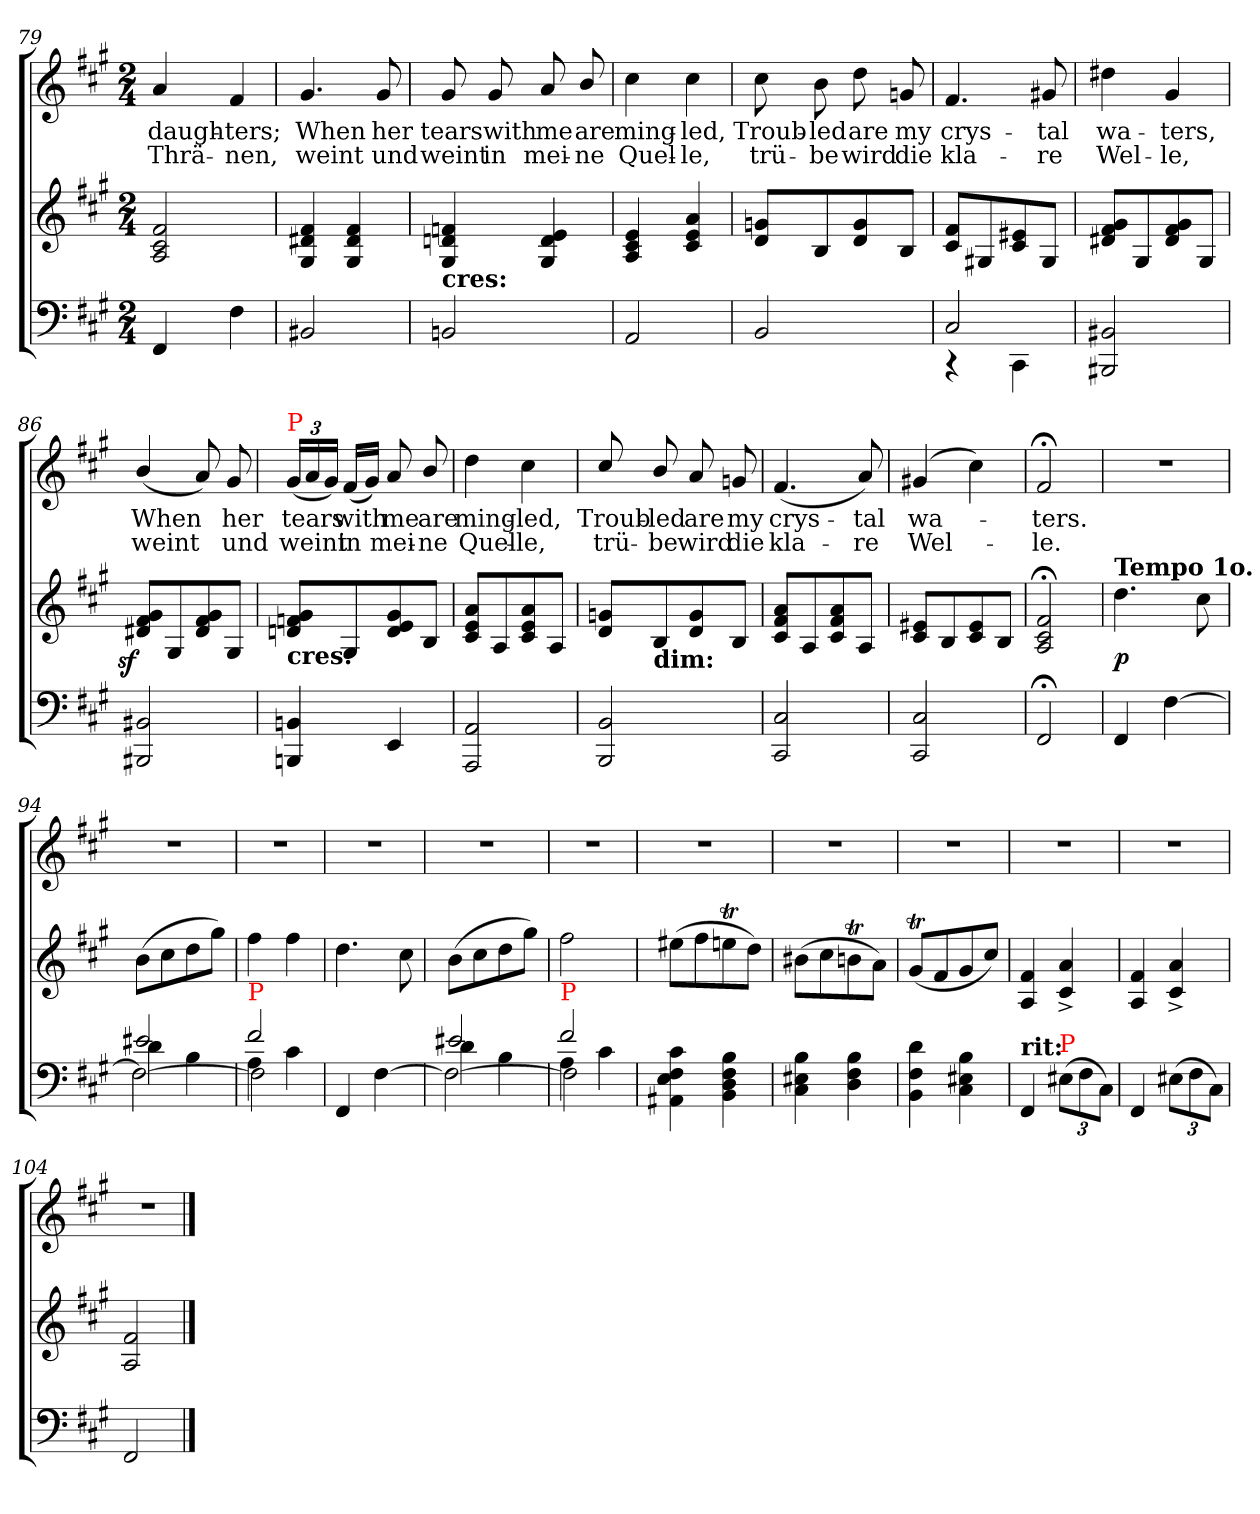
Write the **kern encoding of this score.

**kern	**kern	**dynam	**kern	**text	**text
*part2	*part2	*part2	*part1	*part1	*part1
*staff3	*staff2	*staff2/3	*staff1	*staff1	*staff1
*clefF4	*clefG2	*	*clefG2	*	*
*k[f#c#g#]	*k[f#c#g#]	*	*k[f#c#g#]	*	*
*f#:	*f#:	*	*f#:	*	*
*M2/4	*M2/4	*	*M2/4	*	*
=79	=79	=79	=79	=79	=79
4FF#	2f# 2c# 2A	.	4a	daugh-	Thrä-
4F#	.	.	4f#	-ters;	-nen,
=80	=80	=80	=80	=80	=80
2BB#X	4f# 4d#X 4G#	.	4.g#	When	weint
.	4f# 4d# 4G#	.	.	.	.
.	.	.	8g#	her	und
=81	=81	=81	=81	=81	=81
!	!LO:TX:c:B:t=cres&colon;	!	!	!	!
2BBn	4fn 4dn 4G#	.	8g#	tears	weint
.	.	.	8g#	with	in
.	4e 4d 4G#	.	8a	me	mei-
.	.	.	8b/	are	-ne
=82	=82	=82	=82	=82	=82
2AA	4e 4c# 4A	.	4cc#	ming-	Quel-
.	4a 4e 4c#	.	4cc#	-led,	-le,
=83	=83	=83	=83	=83	=83
2BB	8gn 8dL	.	8cc#	Troub-	trü-
.	8B	.	8b	-led	-be
.	8g 8d	.	8dd	are	wird
.	8BJ	.	8gn	my	die
=84	=84	=84	=84	=84	=84
*^	*	*	*	*	*
2C#	4rCC	8f# 8c#L	.	4.f#	crys-	kla-
.	.	8G#X	.	.	.	.
.	4CC#	8e#X 8c#	.	.	.	.
.	.	8G#J	.	8g#X	-tal	-re
*v	*v	*	*	*	*	*
=85	=85	=85	=85	=85	=85
2BB#X 2BBB#X	8g# 8f# 8d#XL	.	4dd#X	wa-	Wel-
.	8G#	.	.	.	.
.	8g# 8f# 8d#	.	4g#	-ters,	le,
.	8G#J	.	.	.	.
=86	=86	=86	=86	=86	=86
!	!	!LO:DY:rj	!	!	!
2BB#X 2BBB#X	8g# 8f# 8d#XL	sf	(<4b/	When	weint
.	8G#	.	.	.	.
.	8g# 8f# 8d#	.	8a)	.	.
.	8G#J	.	8g#	her	und
=87	=87	=87	=87	=87	=87
*	*	*	*Xbrackettup	*	*
!	!	!	!LO:TX:a:color=red:t=P	!	!
!	!LO:TX:c:B:t=cres&colon;	!	!	!	!
4BBn 4BBBn	8g# 8fn 8dnL	.	(<24g#/LL	tears	weint
.	.	.	24a	.	.
.	.	.	24g#JJ)	.	.
.	8G#	.	(<16f#LL	with	in
.	.	.	16g#JJ)	.	.
4EE	8g# 8e 8d	.	8a	me	mei-
.	8BJ	.	8b/	are	-ne
=88	=88	=88	=88	=88	=88
2AA 2AAA	8a 8e 8c#L	.	4dd	ming-	Quel-
.	8A	.	.	.	.
.	8a 8e 8c#	.	4cc#	-led,	-le,
.	8AJ	.	.	.	.
=89	=89	=89	=89	=89	=89
2BB 2BBB	8gn 8dL	.	8cc#/	Troub-	trü-
!	!LO:TX:c:B:t=dim&colon;	!	!	!	!
.	8B	.	8b/	-led	-be
.	8g 8d	.	8a	are	wird
.	8BJ	.	8gn	my	die
=90	=90	=90	=90	=90	=90
2C# 2CC#	8a 8f# 8c#L	.	(<4.f#/	crys-	kla-
.	8A	.	.	.	.
.	8a 8f# 8c#	.	.	.	.
.	8AJ	.	8a)	-tal	-re
=91	=91	=91	=91	=91	=91
2C# 2CC#	8e#X 8c#L	.	(>4g#X	wa-	Wel-
.	8B	.	.	.	.
.	8e# 8c#	.	4cc#)	.	.
.	8BJ	.	.	.	.
=92	=92	=92	=92	=92	=92
2FF#;	2f#;< 2c#;< 2A;<	.	2f#;<	-ters.	-le.
=93	=93	=93	=93	=93	=93
!	!LO:TX:a:B:t=Tempo 1o.	!	!	!	!
4FF#	4.dd	p	2rdd	.	.
[4F#	.	.	.	.	.
.	8cc#	.	.	.	.
=94	=94	=94	=94	=94	=94
*^	*	*	*	*	*
*	*^	*	*	*	*	*
2e#X	4d	2F#\_	(>8bL	.	2rdd	.	.
.	.	.	8cc#	.	.	.	.
.	4B	.	8dd	.	.	.	.
.	.	.	8gg#J)	.	.	.	.
=95	=95	=95	=95	=95	=95	=95	=95
!LO:TX:a:color=red:t=P	!	!	!	!	!	!	!
2f#	4A	2F#\]	4ff#	.	2rdd	.	.
.	4c#	.	4ff#	.	.	.	.
*v	*v	*v	*	*	*	*	*
=96	=96	=96	=96	=96	=96
4FF#	4.dd	.	2rdd	.	.
[4F#	.	.	.	.	.
.	8cc#	.	.	.	.
=97	=97	=97	=97	=97	=97
*^	*	*	*	*	*
*	*^	*	*	*	*	*
2e#X	4d	2F#\_	(>8bL	.	2rdd	.	.
.	.	.	8cc#	.	.	.	.
.	4B	.	8dd	.	.	.	.
.	.	.	8gg#J)	.	.	.	.
=98	=98	=98	=98	=98	=98	=98	=98
!LO:TX:a:color=red:t=P	!	!	!	!	!	!	!
2f#	4A	2F#\]	2ff#	.	2rdd	.	.
.	4c#	.	.	.	.	.	.
*	*v	*v	*	*	*	*	*
=99	=99	=99	=99	=99	=99	=99
!LO:TX:a:B:t=rubato.	!	!	!	!	!	!
*v	*v	*	*	*	*	*
4c# 4F# 4E 4AA#X	(>8ee#XL	.	2rdd	.	.
.	8ff#	.	.	.	.
4B 4F# 4D 4BB	8eenT	.	.	.	.
.	8ddJ)	.	.	.	.
=100	=100	=100	=100	=100	=100
4B 4E#X 4C#	(>8b#XL	.	2rdd	.	.
.	8cc#	.	.	.	.
4B 4F# 4D	8bnT	.	.	.	.
.	8aJ)	.	.	.	.
=101	=101	=101	=101	=101	=101
4d 4F# 4BB	(<8g#tL	.	2rdd	.	.
.	8f#	.	.	.	.
4B 4E#X 4C#	8g#	.	.	.	.
.	8cc#J)	.	.	.	.
=102	=102	=102	=102	=102	=102
!LO:TX:a:B:t=rit&colon;	!	!	!	!	!
4FF#	4f# 4A	.	2rdd	.	.
*Xbrackettup	*	*	*	*	*
!LO:TX:a:color=red:t=P	!	!	!	!	!
(>12E#XL	4a^> 4c#^>	.	.	.	.
12F#	.	.	.	.	.
12C#J)	.	.	.	.	.
=103	=103	=103	=103	=103	=103
4FF#	4f# 4A	.	2rdd	.	.
(>12E#XL	4a^> 4c#^>	.	.	.	.
12F#	.	.	.	.	.
12C#J)	.	.	.	.	.
=104	=104	=104	=104	=104	=104
2FF#	2f# 2A	.	2rdd	.	.
==	==	==	==	==	==
*-	*-	*-	*-	*-	*-
